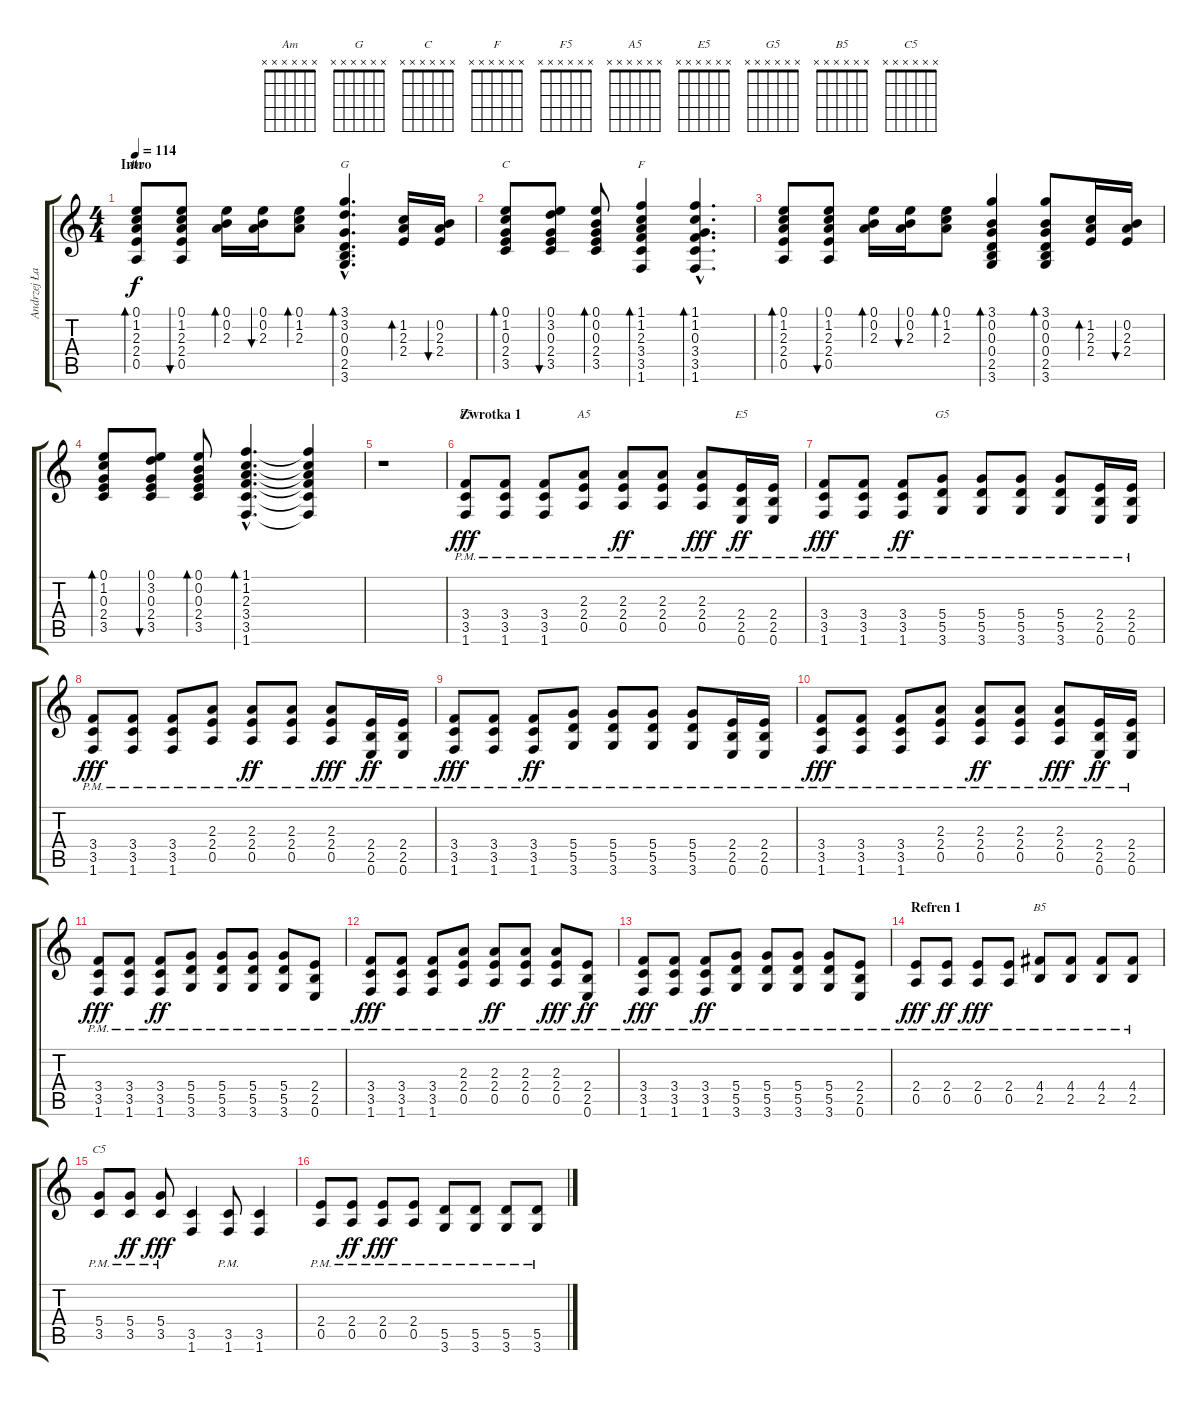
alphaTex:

\track ("Andrzej Łabędzki" "Andrzej Ła") {instrument acousticguitarsteel}
\staff {score tabs}
\tuning (E4 B3 G3 D3 A2 E2) {hide}
\chord ("Am" x x x x x x)
\chord ("G" x x x x x x)
\chord ("C" x x x x x x)
\chord ("F" x x x x x x)
\chord ("F5" x x x x x x)
\chord ("A5" x x x x x x)
\chord ("E5" x x x x x x)
\chord ("G5" x x x x x x)
\chord ("B5" x x x x x x)
\chord ("C5" x x x x x x)
\ts (4 4)
\section ("" "Intro")
\tempo 114
\clef g2
\ks c
(0.1 1.2 2.3 2.4 0.5).8{bd 60 ch "Am" dy f instrument acousticguitarsteel} (0.1 1.2 2.3 2.4 0.5).8{bu 60} (0.1 0.2 2.3).16{bd 60} (0.1 0.2 2.3).16{bu 60} (0.1 1.2 2.3).8{bd 60} (3.1{hac} 3.2{hac} 0.3{hac} 0.4{hac} 2.5{hac} 3.6{hac}).4{d bd 60 ch "G"} (1.2 2.3 2.4).16{bd 60} (0.2 2.3 2.4).16{bu 60} |
(0.1 1.2 0.3 2.4 3.5).8{bd 60 ch "C"} (0.1 3.2 0.3 2.4 3.5).8{bu 60} (0.1 0.2 0.3 2.4 3.5).8{bd 60} (1.1 1.2 2.3 3.4 3.5 1.6).4{bd 60 ch "F"} (1.1{hac} 1.2{hac} 0.3{hac} 3.4{hac} 3.5{hac} 1.6{hac}).4{d bd 60} |
(0.1 1.2 2.3 2.4 0.5).8{bd 60} (0.1 1.2 2.3 2.4 0.5).8{bu 60} (0.1 0.2 2.3).16{bd 60} (0.1 0.2 2.3).16{bu 60} (0.1 1.2 2.3).8{bd 60} (3.1 0.2 0.3 0.4 2.5 3.6).4{bd 60} (3.1 0.2 0.3 0.4 2.5 3.6).8{bd 60} (1.2 2.3 2.4).16{bd 60} (0.2 2.3 2.4).16{bu 60} |
(0.1 1.2 0.3 2.4 3.5).8{bd 60} (0.1 3.2 0.3 2.4 3.5).8{bu 60} (0.1 0.2 0.3 2.4 3.5).8{bd 60} (1.1{hac} 1.2{hac} 2.3{hac} 3.4{hac} 3.5{hac} 1.6{hac}).4{d bd 60} (1.1{t} 1.2{t} 2.3{t} 3.4{t} 3.5{t} 1.6{t}).4 |
r.1 |
\section ("" "Zwrotka 1")
(3.4{pm} 3.5{pm} 1.6{pm}).8{ch "F5" dy fff volume 13 balance 11 instrument electricguitarmuted} (3.4{pm} 3.5{pm} 1.6{pm}).8 (3.4{pm} 3.5{pm} 1.6{pm}).8 (2.3{pm} 2.4{pm} 0.5{pm}).8{ch "A5"} (2.3{pm} 2.4{pm} 0.5{pm}).8{dy ff} (2.3{pm} 2.4{pm} 0.5{pm}).8 (2.3{pm} 2.4{pm} 0.5{pm}).8{dy fff} (2.4{pm} 2.5{pm} 0.6{pm}).16{ch "E5" dy ff} (2.4{pm} 2.5{pm} 0.6{pm}).16 |
(3.4{pm} 3.5{pm} 1.6{pm}).8{dy fff} (3.4{pm} 3.5{pm} 1.6{pm}).8 (3.4{pm} 3.5{pm} 1.6{pm}).8{dy ff} (5.4{pm} 5.5{pm} 3.6{pm}).8{ch "G5"} (5.4{pm} 5.5{pm} 3.6{pm}).8 (5.4{pm} 5.5{pm} 3.6{pm}).8 (5.4{pm} 5.5{pm} 3.6{pm}).8 (2.4{pm} 2.5{pm} 0.6{pm}).16 (2.4{pm} 2.5{pm} 0.6{pm}).16 |
(3.4{pm} 3.5{pm} 1.6{pm}).8{dy fff} (3.4{pm} 3.5{pm} 1.6{pm}).8 (3.4{pm} 3.5{pm} 1.6{pm}).8 (2.3{pm} 2.4{pm} 0.5{pm}).8 (2.3{pm} 2.4{pm} 0.5{pm}).8{dy ff} (2.3{pm} 2.4{pm} 0.5{pm}).8 (2.3{pm} 2.4{pm} 0.5{pm}).8{dy fff} (2.4{pm} 2.5{pm} 0.6{pm}).16{dy ff} (2.4{pm} 2.5{pm} 0.6{pm}).16 |
(3.4{pm} 3.5{pm} 1.6{pm}).8{dy fff} (3.4{pm} 3.5{pm} 1.6{pm}).8 (3.4{pm} 3.5{pm} 1.6{pm}).8{dy ff} (5.4{pm} 5.5{pm} 3.6{pm}).8 (5.4{pm} 5.5{pm} 3.6{pm}).8 (5.4{pm} 5.5{pm} 3.6{pm}).8 (5.4{pm} 5.5{pm} 3.6{pm}).8 (2.4{pm} 2.5{pm} 0.6{pm}).16 (2.4{pm} 2.5{pm} 0.6{pm}).16 |
(3.4{pm} 3.5{pm} 1.6{pm}).8{dy fff} (3.4{pm} 3.5{pm} 1.6{pm}).8 (3.4{pm} 3.5{pm} 1.6{pm}).8 (2.3{pm} 2.4{pm} 0.5{pm}).8 (2.3{pm} 2.4{pm} 0.5{pm}).8{dy ff} (2.3{pm} 2.4{pm} 0.5{pm}).8 (2.3{pm} 2.4{pm} 0.5{pm}).8{dy fff} (2.4{pm} 2.5{pm} 0.6{pm}).16{dy ff} (2.4{pm} 2.5{pm} 0.6{pm}).16 |
(3.4{pm} 3.5{pm} 1.6{pm}).8{dy fff} (3.4{pm} 3.5{pm} 1.6{pm}).8 (3.4{pm} 3.5{pm} 1.6{pm}).8{dy ff} (5.4{pm} 5.5{pm} 3.6{pm}).8 (5.4{pm} 5.5{pm} 3.6{pm}).8 (5.4{pm} 5.5{pm} 3.6{pm}).8 (5.4{pm} 5.5{pm} 3.6{pm}).8 (2.4{pm} 2.5{pm} 0.6{pm}).8 |
(3.4{pm} 3.5{pm} 1.6{pm}).8{dy fff} (3.4{pm} 3.5{pm} 1.6{pm}).8 (3.4{pm} 3.5{pm} 1.6{pm}).8 (2.3{pm} 2.4{pm} 0.5{pm}).8 (2.3{pm} 2.4{pm} 0.5{pm}).8{dy ff} (2.3{pm} 2.4{pm} 0.5{pm}).8 (2.3{pm} 2.4{pm} 0.5{pm}).8{dy fff} (2.4{pm} 2.5{pm} 0.6{pm}).8{dy ff} |
(3.4{pm} 3.5{pm} 1.6{pm}).8{dy fff} (3.4{pm} 3.5{pm} 1.6{pm}).8 (3.4{pm} 3.5{pm} 1.6{pm}).8{dy ff} (5.4{pm} 5.5{pm} 3.6{pm}).8 (5.4{pm} 5.5{pm} 3.6{pm}).8 (5.4{pm} 5.5{pm} 3.6{pm}).8 (5.4{pm} 5.5{pm} 3.6{pm}).8 (2.4{pm} 2.5{pm} 0.6{pm}).8 |
\section ("" "Refren 1")
(2.4{pm} 0.5{pm}).8{dy fff} (2.4{pm} 0.5{pm}).8{dy ff} (2.4{pm} 0.5{pm}).8{dy fff} (2.4{pm} 0.5{pm}).8 (4.4{pm} 2.5{pm}).8{ch "B5"} (4.4{pm} 2.5{pm}).8 (4.4{pm} 2.5{pm}).8 (4.4{pm} 2.5{pm}).8 |
(5.4{pm} 3.5{pm}).8{ch "C5"} (5.4{pm} 3.5{pm}).8{dy ff} (5.4{pm} 3.5{pm}).8{dy fff} (3.5 1.6).4 (3.5{pm} 1.6{pm}).8 (3.5 1.6).4 |
(2.4{pm} 0.5{pm}).8 (2.4{pm} 0.5{pm}).8{dy ff} (2.4{pm} 0.5{pm}).8{dy fff} (2.4{pm} 0.5{pm}).8 (5.5{pm} 3.6{pm}).8 (5.5{pm} 3.6{pm}).8 (5.5{pm} 3.6{pm}).8 (5.5{pm} 3.6{pm}).8
